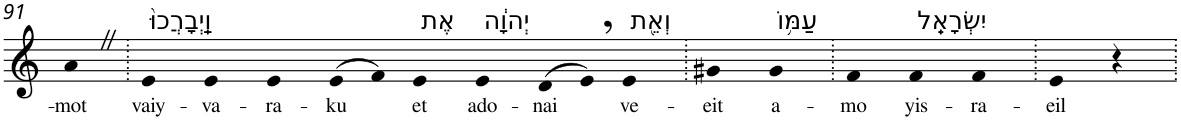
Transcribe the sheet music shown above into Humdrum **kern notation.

**kern	**text
*part1	*part1
*staff1	*staff1
*I"Piano	*
*I'Pno	*
!!LO:PB:g=z
*clefG2	*
*k[]	*
=91	=91
!	!LO:LY:b
4aZ	-mot
=92.	=92.
!LO:TX:a:t=וַֽיְבָרֲכוּ֙	!
!	!LO:LY:b
4e	vaiy-
!	!LO:LY:b
4e	-va-
!	!LO:LY:b
4e	-ra-
!	!LO:LY:b
(>8e	-ku
8f)	.
!LO:TX:a:t=אֶת	!
!	!LO:LY:b
4e	et
!LO:TX:a:t=יְהוָ֔ה	!
!	!LO:LY:b
4e	ado-
!	!LO:LY:b
(>8d	-nai
8e,)	.
!LO:TX:a:t=וְאֵ֖ת	!
!	!LO:LY:b
4e	ve-
=93.	=93.
!	!LO:LY:b
4g#X	-eit
!LO:TX:a:t=עַמּ֥וֹ	!
!	!LO:LY:b
4g#	a-
=94.	=94.
!	!LO:LY:b
4f	-mo
!LO:TX:a:t=יִשְׂרָאֵֽל	!
!	!LO:LY:b
4f	yis-
!	!LO:LY:b
4f	-ra-
=95.	=95.
!	!LO:LY:b
4e	-eil
4r	.
=.	=.
*-	*-
